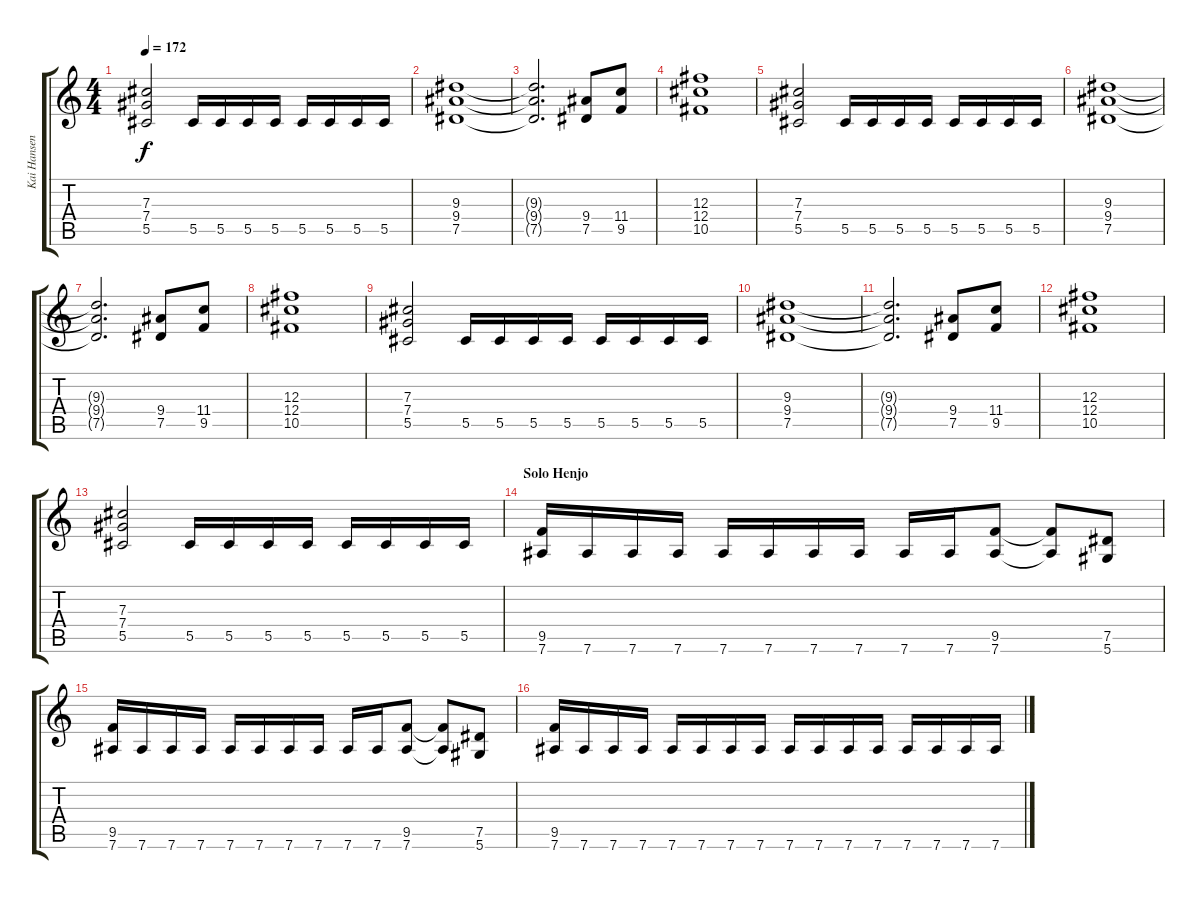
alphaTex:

\track ("Kai Hansen - Guitar" "Kai Hansen") {instrument distortionguitar}
\staff {score tabs}
\tuning (Eb4 Bb3 Gb3 Db3 Ab2 Eb2) {hide}
\ts (4 4)
\tempo 172
\clef g2
\ks c
(7.3 7.4 5.5).2{dy f} 5.5.16 5.5.16 5.5.16 5.5.16 5.5.16 5.5.16 5.5.16 5.5.16 |
(9.3 9.4 7.5).1 |
(9.3{t} 9.4{t} 7.5{t}).2{d} (9.4 7.5).8 (11.4 9.5).8 |
(12.3 12.4 10.5).1 |
(7.3 7.4 5.5).2 5.5.16 5.5.16 5.5.16 5.5.16 5.5.16 5.5.16 5.5.16 5.5.16 |
(9.3 9.4 7.5).1 |
(9.3{t} 9.4{t} 7.5{t}).2{d} (9.4 7.5).8 (11.4 9.5).8 |
(12.3 12.4 10.5).1 |
(7.3 7.4 5.5).2 5.5.16 5.5.16 5.5.16 5.5.16 5.5.16 5.5.16 5.5.16 5.5.16 |
(9.3 9.4 7.5).1 |
(9.3{t} 9.4{t} 7.5{t}).2{d} (9.4 7.5).8 (11.4 9.5).8 |
(12.3 12.4 10.5).1 |
(7.3 7.4 5.5).2 5.5.16 5.5.16 5.5.16 5.5.16 5.5.16 5.5.16 5.5.16 5.5.16 |
\section ("" "Solo Henjo")
(9.5 7.6).16 7.6.16 7.6.16 7.6.16 7.6.16 7.6.16 7.6.16 7.6.16 7.6.16 7.6.16 (9.5 7.6).8 (9.5{t} 7.6{t}).8 (7.5 5.6).8 |
(9.5 7.6).16 7.6.16 7.6.16 7.6.16 7.6.16 7.6.16 7.6.16 7.6.16 7.6.16 7.6.16 (9.5 7.6).8 (9.5{t} 7.6{t}).8 (7.5 5.6).8 |
(9.5 7.6).16 7.6.16 7.6.16 7.6.16 7.6.16 7.6.16 7.6.16 7.6.16 7.6.16 7.6.16 7.6.16 7.6.16 7.6.16 7.6.16 7.6.16 7.6.16
